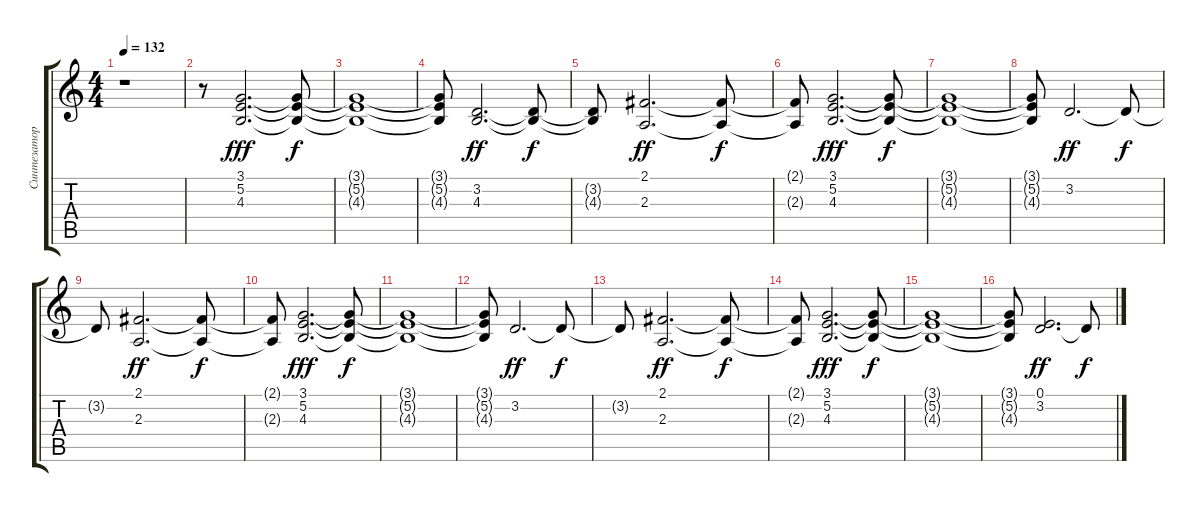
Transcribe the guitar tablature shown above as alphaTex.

\track ("Синтезатор (Ритм)" "Синтезатор") {instrument pad3polysynth}
\staff {score tabs}
\tuning (E4 B3 G3 D3 A2 E2) {hide}
\ts (4 4)
\tempo 132
\clef g2
\ks c
r.1{dy f} |
r.8 (3.1 5.2 4.3).2{d dy fff} (3.1{t} 5.2{t} 4.3{t}).8{dy f} |
(3.1{t} 5.2{t} 4.3{t}).1 |
(3.1{t} 5.2{t} 4.3{t}).8 (3.2 4.3).2{d dy ff} (3.2{t} 4.3{t}).8{dy f} |
(3.2{t} 4.3{t}).8 (2.1 2.3).2{d dy ff} (2.1{t} 2.3{t}).8{dy f} |
(2.1{t} 2.3{t}).8 (3.1 5.2 4.3).2{d dy fff} (3.1{t} 5.2{t} 4.3{t}).8{dy f} |
(3.1{t} 5.2{t} 4.3{t}).1 |
(3.1{t} 5.2{t} 4.3{t}).8 3.2.2{d dy ff} 3.2{t}.8{dy f} |
3.2{t}.8 (2.1 2.3).2{d dy ff} (2.1{t} 2.3{t}).8{dy f} |
(2.1{t} 2.3{t}).8 (3.1 5.2 4.3).2{d dy fff} (3.1{t} 5.2{t} 4.3{t}).8{dy f} |
(3.1{t} 5.2{t} 4.3{t}).1 |
(3.1{t} 5.2{t} 4.3{t}).8 3.2.2{d dy ff} 3.2{t}.8{dy f} |
3.2{t}.8 (2.1 2.3).2{d dy ff} (2.1{t} 2.3{t}).8{dy f} |
(2.1{t} 2.3{t}).8 (3.1 5.2 4.3).2{d dy fff} (3.1{t} 5.2{t} 4.3{t}).8{dy f} |
(3.1{t} 5.2{t} 4.3{t}).1 |
(3.1{t} 5.2{t} 4.3{t}).8 (0.1 3.2).2{d dy ff} 3.2{t}.8{dy f}
